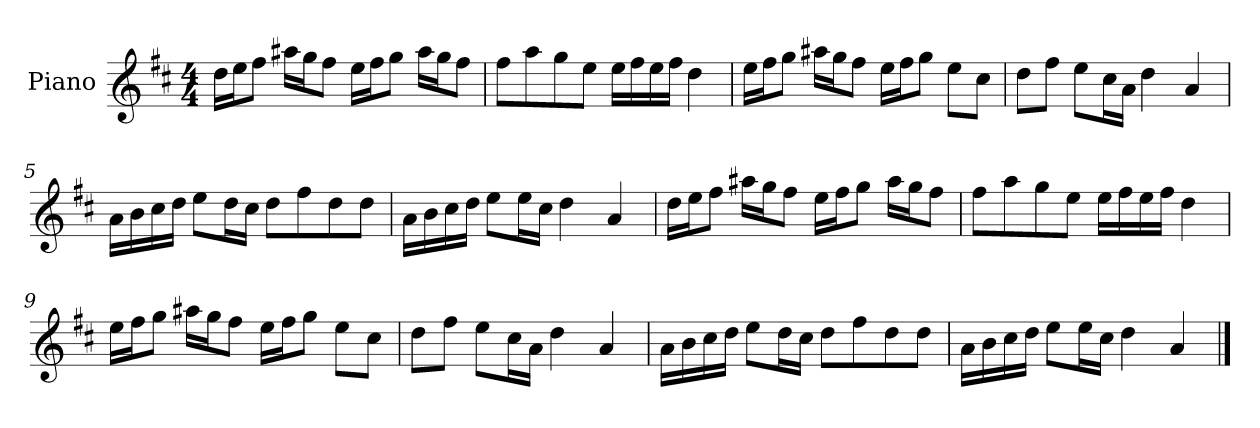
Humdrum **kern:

**kern
*part1
*staff1
*I"Piano
*I'P-no
*clefG2
*k[f#c#]
*M4/4
*MM90
=1
16dd\LL
16ee\J
8ff#\J
16aa#X\LL
16gg\J
8ff#\J
16ee\LL
16ff#\J
8gg\J
16aa#\LL
16gg\J
8ff#\J
=2
8ff#\L
8aa\
8gg\
8ee\J
16ee\LL
16ff#\
16ee\
16ff#\JJ
4dd\
=3
16ee\LL
16ff#\J
8gg\J
16aa#X\LL
16gg\J
8ff#\J
16ee\LL
16ff#\J
8gg\J
8ee\L
8cc#\J
!!LO:LB:g=z
=4
8dd\L
8ff#\J
8ee\L
16cc#\L
16a\JJ
4dd\
4a/
=5
16a\LL
16b\
16cc#\
16dd\JJ
8ee\L
16dd\L
16cc#\JJ
8dd\L
8ff#\
8dd\
8dd\J
=6
16a\LL
16b\
16cc#\
16dd\JJ
8ee\L
16ee\L
16cc#\JJ
4dd\
4a/
=7
16dd\LL
16ee\J
8ff#\J
16aa#X\LL
16gg\J
8ff#\J
16ee\LL
16ff#\J
8gg\J
16aa#\LL
16gg\J
8ff#\J
!!LO:LB:g=z
=8
8ff#\L
8aa\
8gg\
8ee\J
16ee\LL
16ff#\
16ee\
16ff#\JJ
4dd\
=9
16ee\LL
16ff#\J
8gg\J
16aa#X\LL
16gg\J
8ff#\J
16ee\LL
16ff#\J
8gg\J
8ee\L
8cc#\J
=10
8dd\L
8ff#\J
8ee\L
16cc#\L
16a\JJ
4dd\
4a/
=11
16a\LL
16b\
16cc#\
16dd\JJ
8ee\L
16dd\L
16cc#\JJ
8dd\L
8ff#\
8dd\
8dd\J
!!LO:LB:g=z
=12
16a\LL
16b\
16cc#\
16dd\JJ
8ee\L
16ee\L
16cc#\JJ
4dd\
4a/
==
*-
